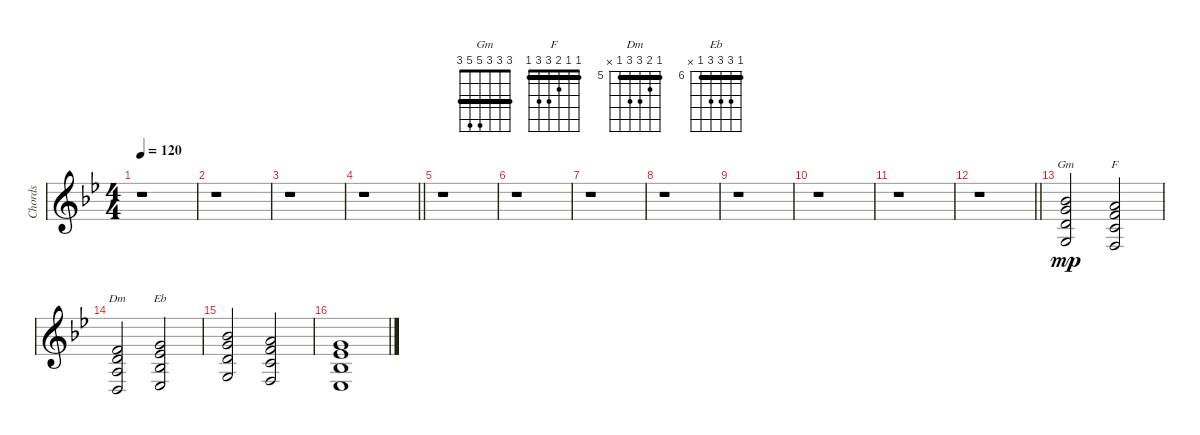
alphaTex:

\track ("Chords" "Chords") {instrument stringensemble1}
\staff {score}
\tuning (E4 B3 G3 D3 A2 E2) {hide}
\chord ("Gm" 3 3 3 5 5 3) {barre 3}
\chord ("F" 1 1 2 3 3 1) {barre 1}
\chord ("Dm" 5 6 7 7 5 x) {firstfret 5 barre 5}
\chord ("Eb" 6 8 8 8 6 x) {firstfret 6 barre 6}
\ts (4 4)
\tempo 120
\clef g2
\ks gminor
r.1{dy mp} |
r.1 |
r.1 |
\barLineRight lightlight
r.1 |
\section ("" "")
r.1 |
r.1 |
r.1 |
r.1 |
r.1 |
r.1 |
r.1 |
\barLineRight lightlight
r.1 |
\section ("" "")
(11.2 12.3 12.4 10.5).2{ch "Gm"} (10.2 10.3 10.4 8.5).2{ch "F"} |
(6.2 7.3 7.4 5.5).2{ch "Dm"} (8.2 8.3 8.4 6.5).2{ch "Eb"} |
(11.2 12.3 12.4 10.5).2 (10.2 10.3 10.4 8.5).2 |
(8.2 8.3 8.4 6.5).1
